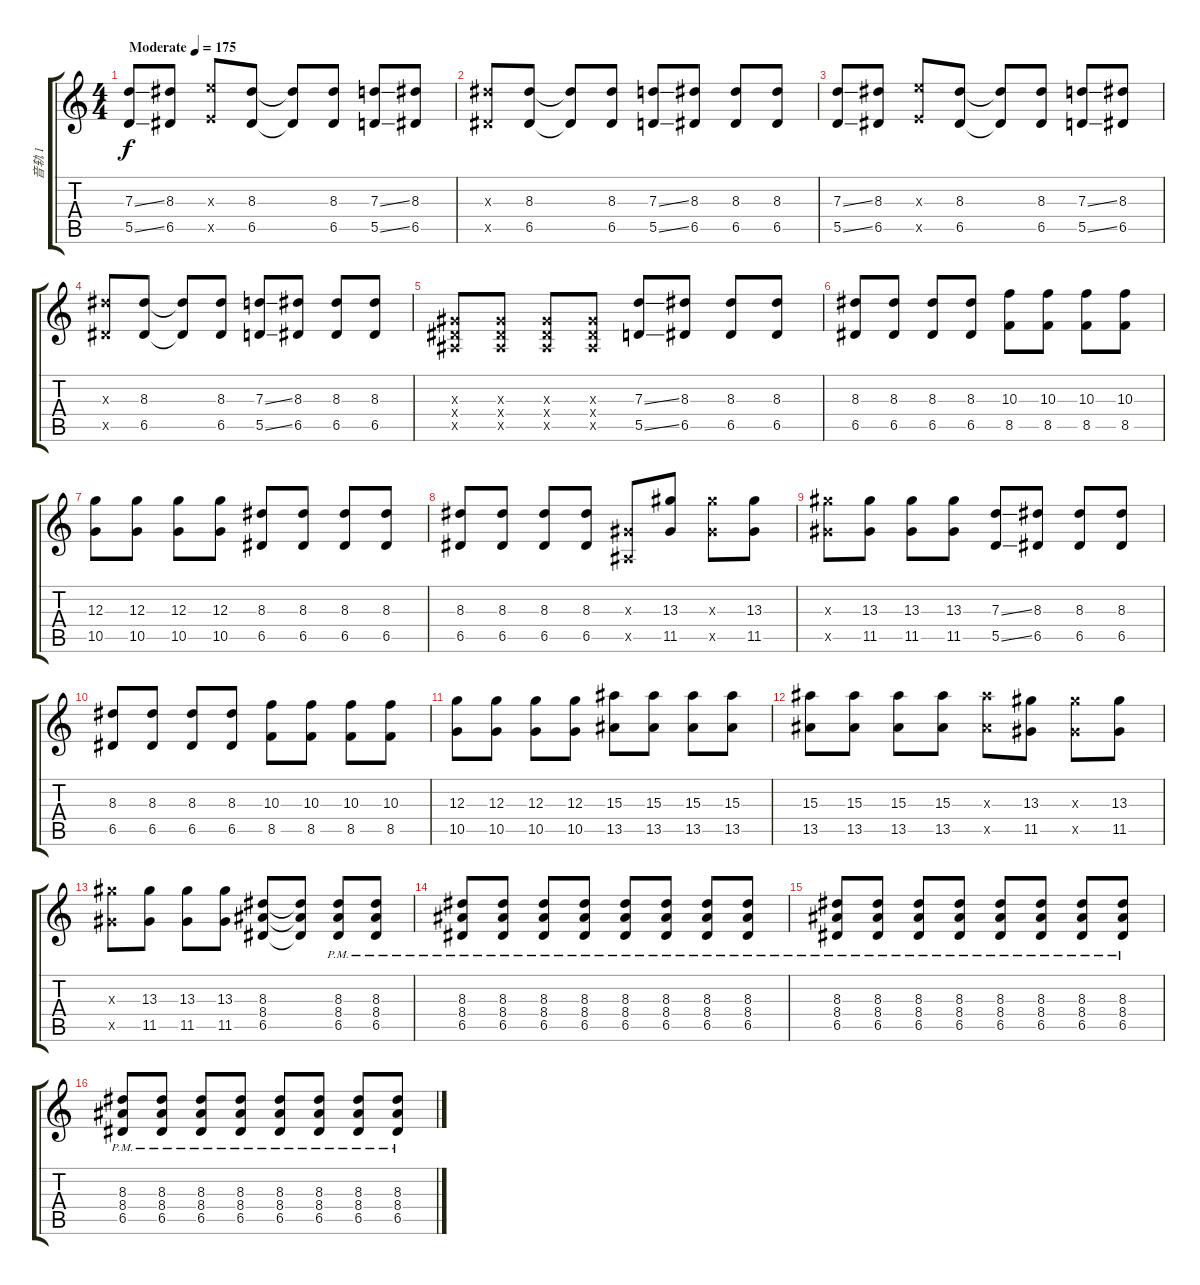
\track ("音轨 1" "音轨 1") {instrument overdrivenguitar}
\staff {score tabs}
\tuning (E4 B3 G3 D3 A2 E2) {hide}
\ts (4 4)
\tempo (175 "Moderate")
\clef g2
\ks c
(7.3{ss} 5.5{ss}).8{dy f instrument overdrivenguitar} (8.3 6.5).8 (9.3{x} 7.5{x}).8 (8.3 6.5).8 (8.3{t} 6.5{t}).8 (8.3 6.5).8 (7.3{ss} 5.5{ss}).8 (8.3 6.5).8 |
(8.3{x} 6.5{x}).8 (8.3 6.5).8 (8.3{t} 6.5{t}).8 (8.3 6.5).8 (7.3{ss} 5.5{ss}).8 (8.3 6.5).8 (8.3 6.5).8 (8.3 6.5).8 |
(7.3{ss} 5.5{ss}).8 (8.3 6.5).8 (9.3{x} 7.5{x}).8 (8.3 6.5).8 (8.3{t} 6.5{t}).8 (8.3 6.5).8 (7.3{ss} 5.5{ss}).8 (8.3 6.5).8 |
(8.3{x} 6.5{x}).8 (8.3 6.5).8 (8.3{t} 6.5{t}).8 (8.3 6.5).8 (7.3{ss} 5.5{ss}).8 (8.3 6.5).8 (8.3 6.5).8 (8.3 6.5).8 |
(1.3{x} 1.4{x} 1.5{x}).8 (1.3{x} 1.4{x} 1.5{x}).8 (1.3{x} 1.4{x} 1.5{x}).8 (1.3{x} 1.4{x} 1.5{x}).8 (7.3{ss} 5.5{ss}).8 (8.3 6.5).8 (8.3 6.5).8 (8.3 6.5).8 |
(8.3 6.5).8 (8.3 6.5).8 (8.3 6.5).8 (8.3 6.5).8 (10.3 8.5).8 (10.3 8.5).8 (10.3 8.5).8 (10.3 8.5).8 |
(12.3 10.5).8 (12.3 10.5).8 (12.3 10.5).8 (12.3 10.5).8 (8.3 6.5).8 (8.3 6.5).8 (8.3 6.5).8 (8.3 6.5).8 |
(8.3 6.5).8 (8.3 6.5).8 (8.3 6.5).8 (8.3 6.5).8 (1.3{x} 1.5{x}).8 (13.3 11.5).8 (13.3{x} 11.5{x}).8 (13.3 11.5).8 |
(13.3{x} 11.5{x}).8 (13.3 11.5).8 (13.3 11.5).8 (13.3 11.5).8 (7.3{ss} 5.5{ss}).8 (8.3 6.5).8 (8.3 6.5).8 (8.3 6.5).8 |
(8.3 6.5).8 (8.3 6.5).8 (8.3 6.5).8 (8.3 6.5).8 (10.3 8.5).8 (10.3 8.5).8 (10.3 8.5).8 (10.3 8.5).8 |
(12.3 10.5).8 (12.3 10.5).8 (12.3 10.5).8 (12.3 10.5).8 (15.3 13.5).8 (15.3 13.5).8 (15.3 13.5).8 (15.3 13.5).8 |
(15.3 13.5).8 (15.3 13.5).8 (15.3 13.5).8 (15.3 13.5).8 (15.3{x} 13.5{x}).8 (13.3 11.5).8 (13.3{x} 11.5{x}).8 (13.3 11.5).8 |
(13.3{x} 11.5{x}).8 (13.3 11.5).8 (13.3 11.5).8 (13.3 11.5).8 (8.3 8.4 6.5).8 (8.3{t} 8.4{t} 6.5{t}).8 (8.3{pm} 8.4{pm} 6.5{pm}).8 (8.3{pm} 8.4{pm} 6.5{pm}).8 |
(8.3{pm} 8.4{pm} 6.5{pm}).8 (8.3{pm} 8.4{pm} 6.5{pm}).8 (8.3{pm} 8.4{pm} 6.5{pm}).8 (8.3{pm} 8.4{pm} 6.5{pm}).8 (8.3{pm} 8.4{pm} 6.5{pm}).8 (8.3{pm} 8.4{pm} 6.5{pm}).8 (8.3{pm} 8.4{pm} 6.5{pm}).8 (8.3{pm} 8.4{pm} 6.5{pm}).8 |
(8.3{pm} 8.4{pm} 6.5{pm}).8 (8.3{pm} 8.4{pm} 6.5{pm}).8 (8.3{pm} 8.4{pm} 6.5{pm}).8 (8.3{pm} 8.4{pm} 6.5{pm}).8 (8.3{pm} 8.4{pm} 6.5{pm}).8 (8.3{pm} 8.4{pm} 6.5{pm}).8 (8.3{pm} 8.4{pm} 6.5{pm}).8 (8.3{pm} 8.4{pm} 6.5{pm}).8 |
(8.3{pm} 8.4{pm} 6.5{pm}).8 (8.3{pm} 8.4{pm} 6.5{pm}).8 (8.3{pm} 8.4{pm} 6.5{pm}).8 (8.3{pm} 8.4{pm} 6.5{pm}).8 (8.3{pm} 8.4{pm} 6.5{pm}).8 (8.3{pm} 8.4{pm} 6.5{pm}).8 (8.3{pm} 8.4{pm} 6.5{pm}).8 (8.3{pm} 8.4{pm} 6.5{pm}).8
